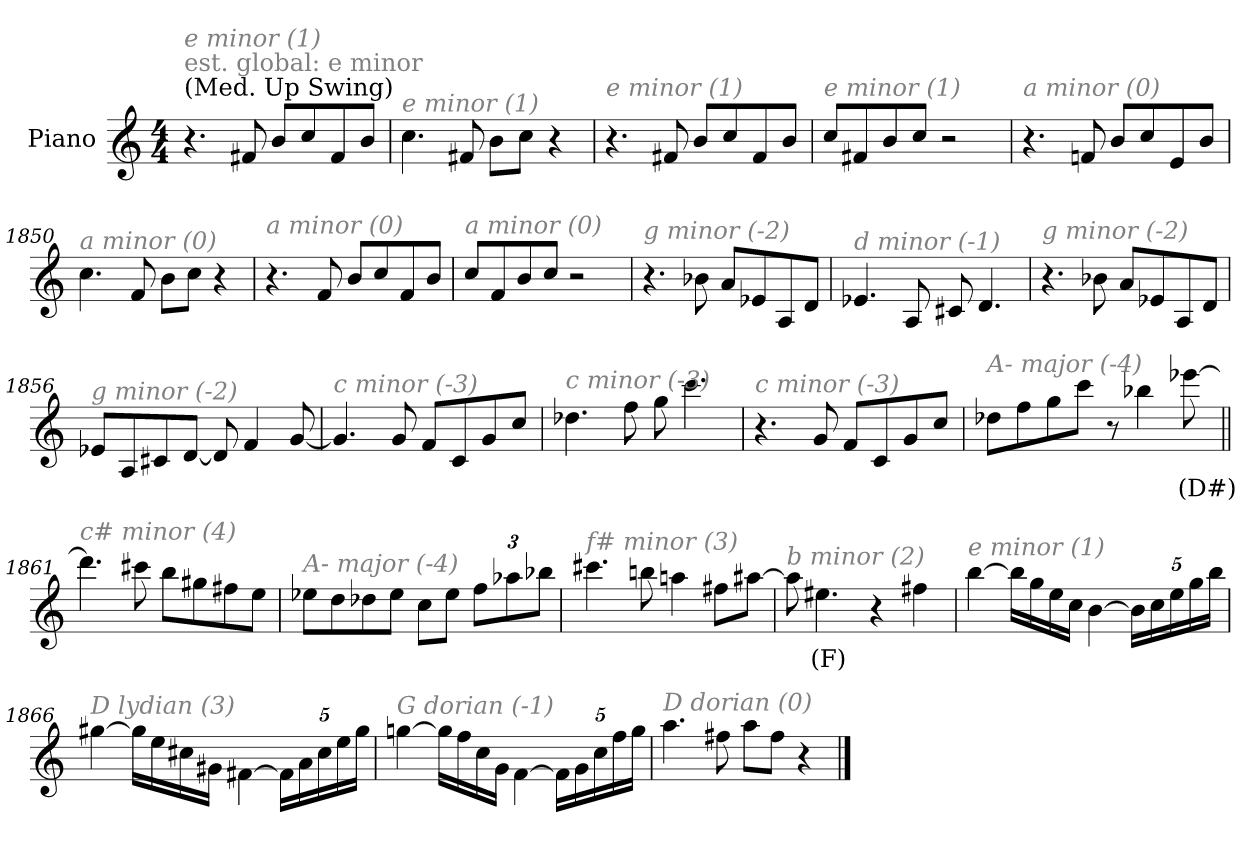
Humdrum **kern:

**kern	**text
*part1	*part1
*staff1	*staff1
*I"Piano	*
*I'Pno.	*
*clefG2	*
*k[]	*
*M4/4	*
=1	=1
!LO:TX:a:t=(Med. Up Swing)	!
!LO:TX:a:color=#808080:t=est. global&colon; e minor	!
!LO:TX:i:color=#808080:t=e minor (1)	!
4.r	.
8f#X/	.
8b/L	.
8cc/	.
8f#/	.
8b/J	.
=1846	=1846
!LO:TX:i:color=#808080:t=e minor (1)	!
4.cc\	.
8f#X/	.
8b\L	.
8cc\J	.
4r	.
=1847	=1847
!LO:TX:i:color=#808080:t=e minor (1)	!
4.r	.
8f#X/	.
8b/L	.
8cc/	.
8f#/	.
8b/J	.
=1848	=1848
!LO:TX:i:color=#808080:t=e minor (1)	!
8cc/L	.
8f#X/	.
8b/	.
8cc/J	.
2r	.
!!LO:LB:g=z
=1849	=1849
!LO:TX:i:color=#808080:t=a minor (0)	!
4.r	.
8fn/	.
8b/L	.
8cc/	.
8e/	.
8b/J	.
=1850	=1850
!LO:TX:i:color=#808080:t=a minor (0)	!
4.cc\	.
8f/	.
8b\L	.
8cc\J	.
4r	.
=1851	=1851
!LO:TX:i:color=#808080:t=a minor (0)	!
4.r	.
8f/	.
8b/L	.
8cc/	.
8f/	.
8b/J	.
=1852	=1852
!LO:TX:i:color=#808080:t=a minor (0)	!
8cc/L	.
8f/	.
8b/	.
8cc/J	.
2r	.
!!LO:LB:g=z
=1853	=1853
!LO:TX:i:color=#808080:t=g minor (-2)	!
4.r	.
8b-X\	.
8a/L	.
8e-X/	.
8A/	.
8d/J	.
=1854	=1854
!LO:TX:i:color=#808080:t=d minor (-1)	!
4.e-X/	.
8A/	.
8c#X/	.
4.d/	.
=1855	=1855
!LO:TX:i:color=#808080:t=g minor (-2)	!
4.r	.
8b-X\	.
8a/L	.
8e-X/	.
8A/	.
8d/J	.
=1856	=1856
!LO:TX:i:color=#808080:t=g minor (-2)	!
8e-X/L	.
8A/	.
8c#X/	.
[8d/J	.
8d/]	.
4f/	.
[8g/	.
!!LO:LB:g=z
=1857	=1857
!LO:TX:i:color=#808080:t=c minor (-3)	!
4.g/]	.
8g/	.
8f/L	.
8c/	.
8g/	.
8cc/J	.
=1858	=1858
!LO:TX:i:color=#808080:t=c minor (-3)	!
4.dd-X\	.
8ff\	.
8gg\	.
4.ccc\	.
=1859	=1859
!LO:TX:i:color=#808080:t=c minor (-3)	!
4.r	.
8g/	.
8f/L	.
8c/	.
8g/	.
8cc/J	.
=1860	=1860
!LO:TX:i:color=#808080:t=A- major (-4)	!
8dd-X\L	.
8ff\	.
8gg\	.
8ccc\J	.
8r	.
4bb-X\	.
[8eee-Xi\	(D#)
!!LO:LB:g=z
=1861||	=1861||
!LO:TX:i:color=#808080:t=c# minor (4)	!
4.ddd#\]	.
8ccc#X\	.
8bb\L	.
8gg#X\	.
8ff#X\	.
8ee\J	.
=1862	=1862
!LO:TX:i:color=#808080:t=A- major (-4)	!
8ee-X\L	.
8dd\	.
8dd-X\	.
8ee-\J	.
8cc\L	.
8ee-\J	.
*Xbrackettup	*
12ff\L	.
12aa-X\	.
12bb-X\J	.
=1863	=1863
!LO:TX:i:color=#808080:t=f# minor (3)	!
4.ccc#X\	.
8bbn\	.
4aan\	.
8ff#X\L	.
[8aa#X\J	.
=1864	=1864
!LO:TX:i:color=#808080:t=b minor (2)	!
8aa#\]	.
4.ee#Xi\	(F)
4r	.
4ff#X\	.
!!LO:LB:g=z
=1865	=1865
!LO:TX:i:color=#808080:t=e minor (1)	!
[4bb\	.
16bb\LL]	.
16gg\	.
16ee\	.
16cc\JJ	.
[4b\	.
20b\LL]	.
20cc\	.
20ee\	.
20gg\	.
20bb\JJ	.
=1866	=1866
!LO:TX:i:color=#808080:t=D lydian (3)	!
[4gg#X\	.
16gg#\LL]	.
16ee\	.
16cc#X\	.
16g#X\JJ	.
[4f#X\	.
20f#\LL]	.
20a\	.
20cc#\	.
20ee\	.
20gg#\JJ	.
=1867	=1867
!LO:TX:i:color=#808080:t=G dorian (-1)	!
[4ggn\	.
16gg\LL]	.
16ff\	.
16cc\	.
16g\JJ	.
[4f\	.
20f\LL]	.
20g\	.
20cc\	.
20ff\	.
20gg\JJ	.
!!LO:LB:g=z
=1868	=1868
!LO:TX:i:color=#808080:t=D dorian (0)	!
4.aa\	.
8ff#X\	.
8aa\L	.
8ff#\J	.
4r	.
==	==
*-	*-
